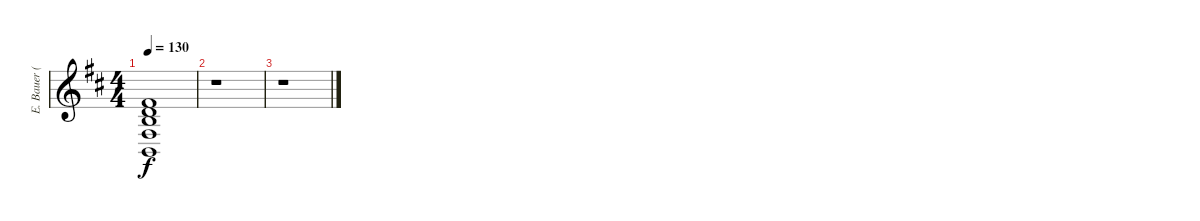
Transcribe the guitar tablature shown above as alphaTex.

\track ("E. Bauer (Keyboard)" "E. Bauer (") {instrument stringensemble1}
\staff {score}
\tuning (E4 B3 G3 D3 A2 E2) {hide}
\ts (4 4)
\tempo 130
\clef g2
\ks bminor
(2.1{t} 3.2{t} 4.3{t} 4.4{t} 2.5{t}).1{dy f volume 0} |
r.1 |
r.1
